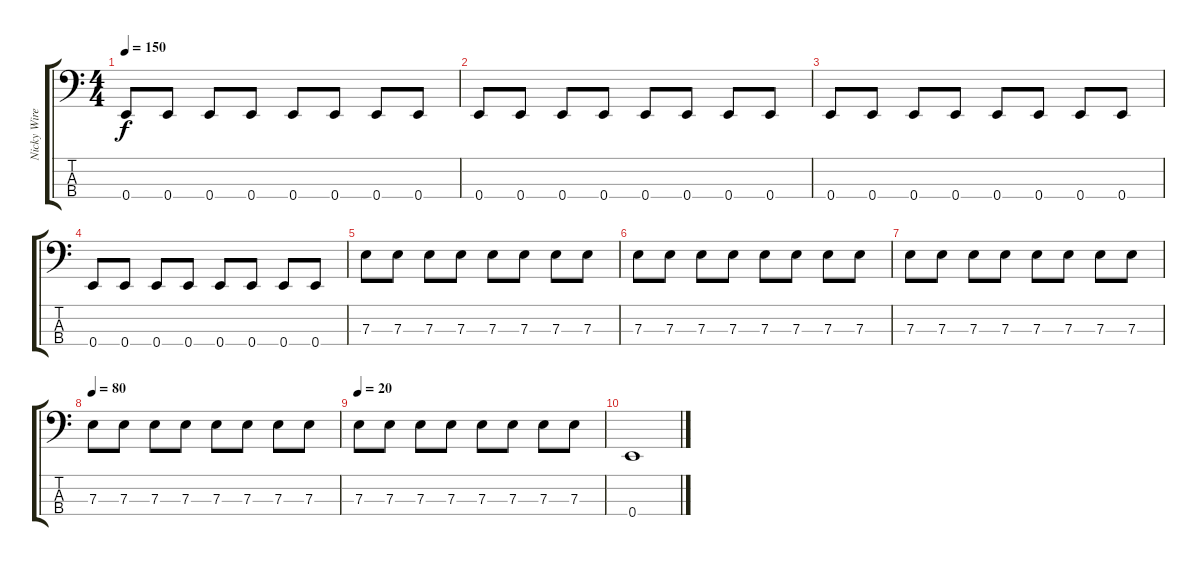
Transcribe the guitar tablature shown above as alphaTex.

\track ("Nicky Wire" "Nicky Wire") {instrument electricbasspick}
\staff {score tabs}
\tuning (G2 D2 A1 E1) {hide}
\ts (4 4)
\tempo 150
\clef f4
\ks c
0.4.8{dy f} 0.4.8 0.4.8 0.4.8 0.4.8 0.4.8 0.4.8 0.4.8 |
0.4.8 0.4.8 0.4.8 0.4.8 0.4.8 0.4.8 0.4.8 0.4.8 |
0.4.8 0.4.8 0.4.8 0.4.8 0.4.8 0.4.8 0.4.8 0.4.8 |
0.4.8 0.4.8 0.4.8 0.4.8 0.4.8 0.4.8 0.4.8 0.4.8 |
7.3.8 7.3.8 7.3.8 7.3.8 7.3.8 7.3.8 7.3.8 7.3.8 |
7.3.8 7.3.8 7.3.8 7.3.8 7.3.8 7.3.8 7.3.8 7.3.8 |
7.3.8 7.3.8 7.3.8 7.3.8 7.3.8 7.3.8 7.3.8 7.3.8 |
\tempo 80
7.3.8 7.3.8 7.3.8 7.3.8 7.3.8 7.3.8 7.3.8 7.3.8 |
\tempo 20
7.3.8 7.3.8 7.3.8 7.3.8 7.3.8 7.3.8 7.3.8 7.3.8 |
0.4.1
